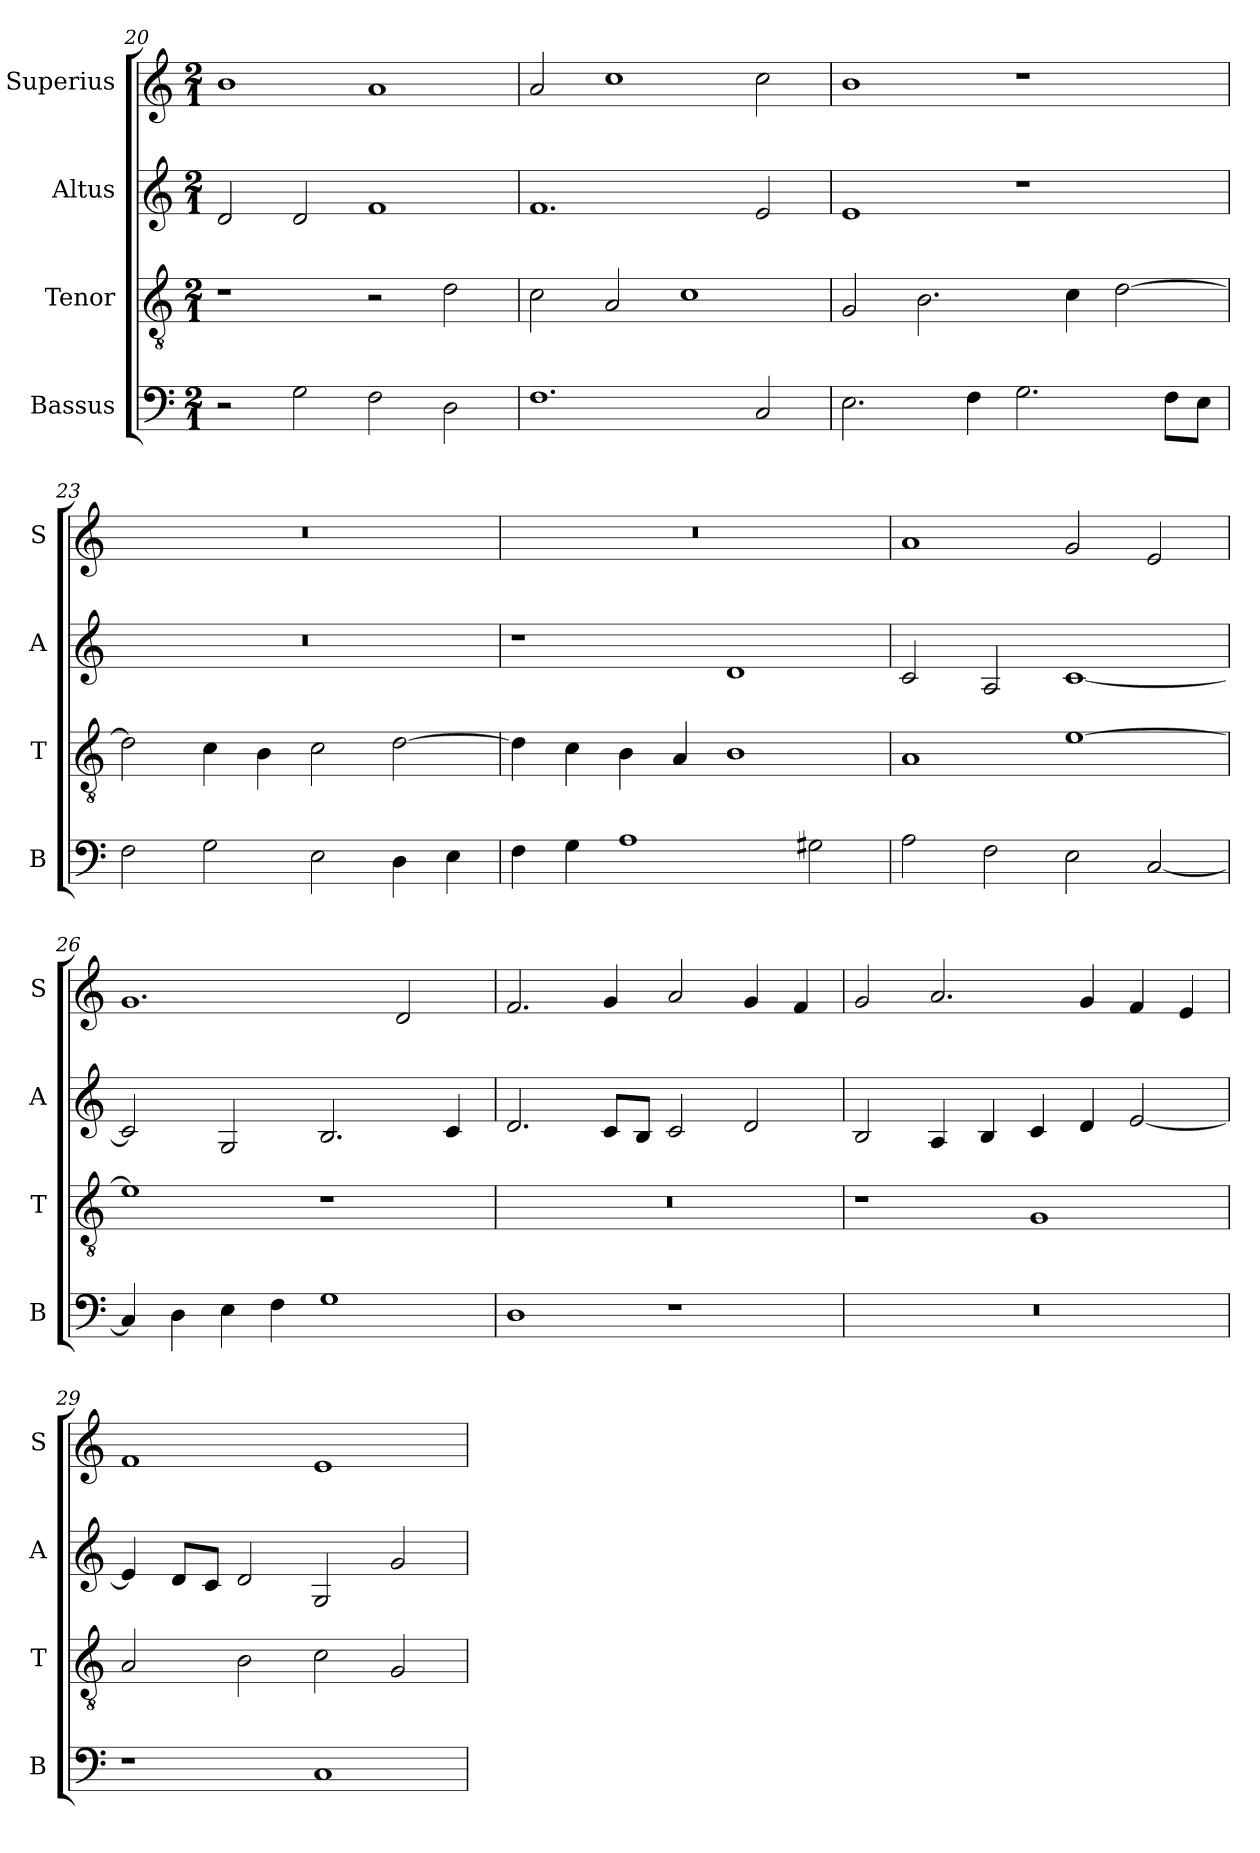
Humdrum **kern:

**kern	**kern	**kern	**kern
*part4	*part3	*part2	*part1
*staff4	*staff3	*staff2	*staff1
*I"Bassus	*I"Tenor	*I"Altus	*I"Superius
*I'B	*I'T	*I'A	*I'S
*clefF4	*clefGv2	*clefG2	*clefG2
*k[]	*k[]	*k[]	*k[]
*C:	*C:	*C:	*C:
*M2/1	*M2/1	*M2/1	*M2/1
=20	=20	=20	=20
2r	1r	2d	1b
2G	.	2d	.
2F	2r	1f	1a
2D	2d	.	.
=21	=21	=21	=21
1.F	2c	1.f	2a
.	2A	.	1cc
.	1c	.	.
2C	.	2e	2cc
=22	=22	=22	=22
2.E	2G	1e	1b
.	2.B	.	.
4F	.	.	.
2.G	.	1r	1r
.	4c	.	.
.	[2d	.	.
8FL	.	.	.
8EJ	.	.	.
=23	=23	=23	=23
2F	2d]	0r	0r
2G	4c	.	.
.	4B	.	.
2E	2c	.	.
4D	[2d	.	.
4E	.	.	.
=24	=24	=24	=24
4F	4d]	1r	0r
4G	4c	.	.
1A	4B	.	.
.	4A	.	.
.	1B	1d	.
2G#X	.	.	.
=25	=25	=25	=25
2A	1A	2c	1a
2F	.	2A	.
2E	[1e	[1c	2g
[2C	.	.	2e
=26	=26	=26	=26
4C]	1e]	2c]	1.g
4D	.	.	.
4E	.	2G	.
4F	.	.	.
1G	1r	2.B	.
.	.	.	2d
.	.	4c	.
=27	=27	=27	=27
1D	0r	2.d	2.f
.	.	8cL	4g
.	.	8BJ	.
1r	.	2c	2a
.	.	2d	4g
.	.	.	4f
=28	=28	=28	=28
0r	1r	2B	2g
.	.	4A	2.a
.	.	4B	.
.	1G	4c	.
.	.	4d	4g
.	.	[2e	4f
.	.	.	4e
=29	=29	=29	=29
1r	2A	4e]	1f
.	.	8dL	.
.	.	8cJ	.
.	2B	2d	.
1C	2c	2G	1e
.	2G	2g	.
=	=	=	=
*-	*-	*-	*-
